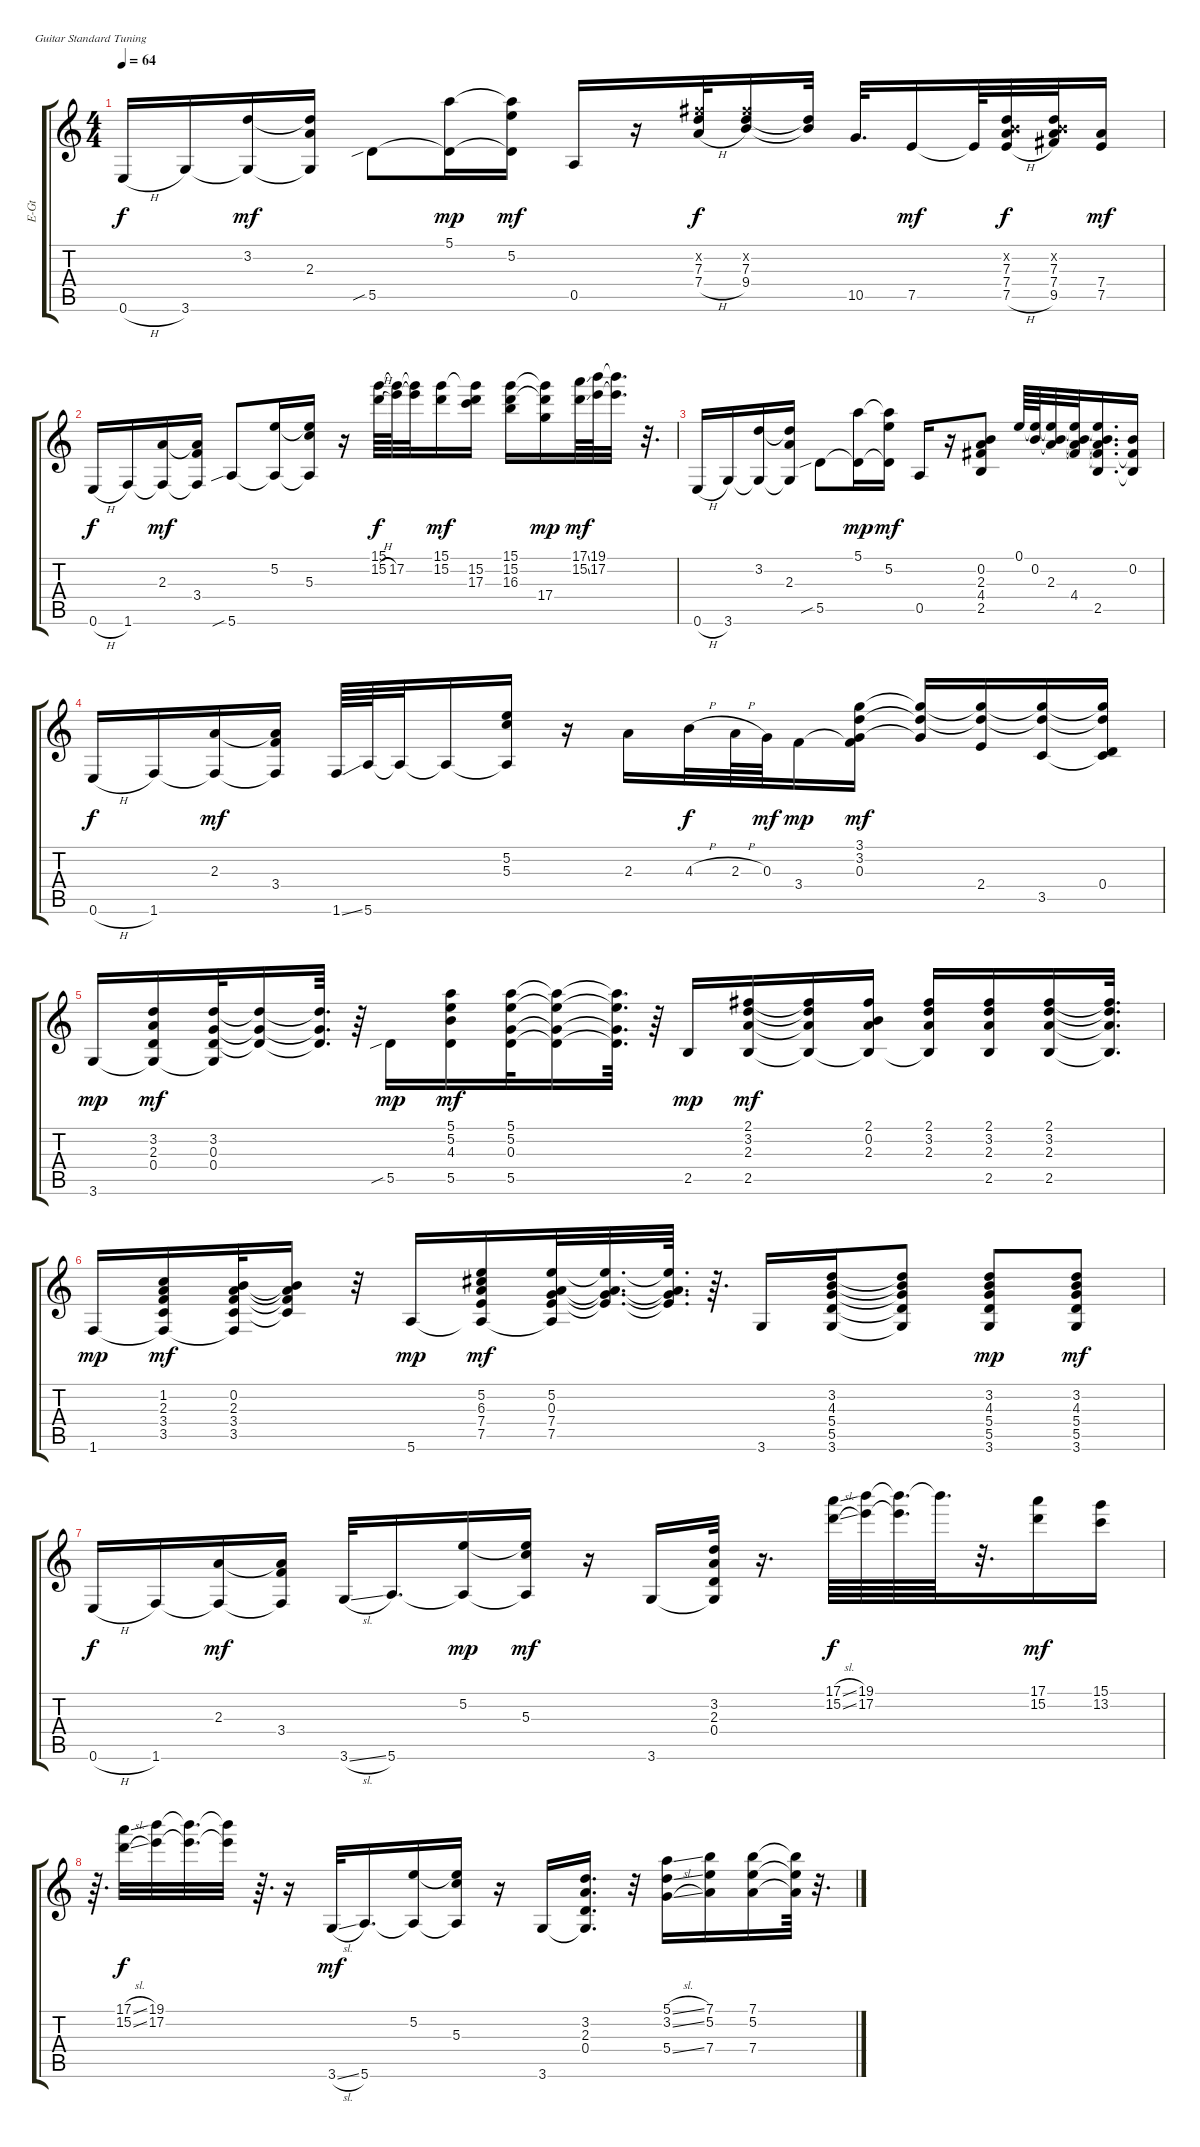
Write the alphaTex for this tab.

\track ("Electric Guitar Clean" "E-Gt") {instrument electricguitarclean}
\staff {score tabs}
\tuning (E4 B3 G3 D3 A2 E2)
\ts (4 4)
\tempo 64
\clef g2
\ks c
0.6{h}.16{dy f} 3.6.16 (3.2 3.6{t}).16{dy mf} (2.3 3.6{t} 3.2{t}).16 5.5{sib}.8 (5.1 5.5{t}).16{dy mp} (5.2 5.5{t} 5.1{t}).16{dy mf} 0.5.16 r.16 (7.4{h} 7.3 7.2{x}).32{dy f} (7.3 9.4 7.2{x}).16 (9.4{t} 7.3{t}).32 10.5.32{d} 7.5.16{dy mf} 7.5{t}.64 (7.4 7.3 0.2{x} 7.5{h}).32{dy f} (7.4 7.3 0.2{x} 9.5).32 (7.5 7.4).16{dy mf} |
0.6{h}.16{dy f} 1.6.16 (2.3 1.6{t}).16{dy mf} (3.4 1.6{t} 2.3{t}).16 5.6{sib}.8 (5.2 5.6{t}).16 (5.3 5.6{t} 5.2{t}).16 r.16 (15.1 15.2{h}).64{dy f} (17.2 15.1{t}).64 (17.2{t} 15.1{t}).32 (15.1 15.2).16{dy mf} (15.2 17.3 15.1{t}).16 (15.1 15.2 16.3).16 (17.4 15.2{t} 15.1{t}).16{dy mp} (17.1{ss} 15.2{ss}).64{dy mf} (19.1 17.2).64 (19.1{t} 17.2{t}).32{d} r.32{d} |
\scale
0.54637 0.6{h}.16 3.6.16 (3.2 3.6{t}).16 (2.3 3.6{t} 3.2{t}).16 5.5{sib}.8 (5.1 5.5{t}).16{dy mp} (5.2 5.5{t} 5.1{t}).16{dy mf} 0.5.16 r.16 (0.2 2.3 4.4 2.5).8 0.1.64 (0.2 0.1{t}).64 (2.3 0.2{t} 0.1{t}).32 (4.4 2.3{t} 0.2{t} 0.1{t}).32 (2.5 4.4{t} 2.3{t} 0.2{t} 0.1{t}).16{d} (0.2 2.5{t} 4.4{t}).16 |
\scale
0.45373 0.6{h}.16{dy f} 1.6.16 (2.3 1.6{t}).16{dy mf} (3.4 1.6{t} 2.3{t}).16 1.6{ss}.64 5.6.64 5.6{t}.32 5.6{t}.16 (5.3 5.2 5.6{t}).16 r.16 2.3.16 4.3{h}.32{dy f} 2.3{h}.64 0.3.64{dy mf} 3.4.16{dy mp} (0.3 3.2 3.1 3.4{t}).16{dy mf} (0.3{t} 3.2{t} 3.1{t}).16 (2.4 3.1{t} 3.2{t}).16 (3.5 3.1{t} 3.2{t}).16 (0.4 3.1{t} 3.2{t} 3.5{t}).16 |
\scale
0.450437 3.6.16{dy mp} (3.2 2.3 0.4 3.6{t}).16{dy mf} (0.3 3.2 0.4 3.6{t}).32 (3.2{t} 0.3{t} 0.4{t}).16 (3.2{t} 0.3{t} 0.4{t}).64{d} r.64 5.5{sib}.16{dy mp} (5.2 4.3 5.5 5.1).16{dy mf} (0.3 5.2 5.5 5.1).32 (5.2{t} 0.3{t} 5.1{t} 5.5{t}).16 (0.3{t} 5.2{t} 5.1{t} 5.5{t}).64{d} r.64 2.5.16{dy mp} (2.1 3.2 2.3 2.5).16{dy mf} (2.5{t} 2.3{t} 3.2{t} 2.1{t}).16 (2.1 0.2 2.3 2.5{t}).16 (2.1 3.2 2.3 2.5{t}).16 (2.1 3.2 2.3 2.5).16 (2.1 3.2 2.3 2.5).16 (2.1{t} 2.5{t} 2.3{t} 3.2{t}).32{d} |
\scale
0.549714 1.6.16{dy mp} (1.2 2.3 3.4 3.5 1.6{t}).16{dy mf} (2.3 0.2 3.4 3.5 1.6{t}).32 (0.2{t} 2.3{t} 3.4{t} 3.5{t}).16 r.32 5.6.16{dy mp} (5.2 6.3 7.4 7.5 5.6{t}).16{dy mf} (0.3 5.2 7.4 7.5 5.6{t}).32 (5.2{t} 0.3{t} 7.4{t} 7.5{t}).32{d} (5.2{t} 0.3{t} 7.4{t} 7.5{t}).64{d} r.64{d} 3.6.16 (3.2 4.3 5.5 3.6 5.4).16 (3.2{t} 4.3{t} 5.5{t} 3.6{t} 5.4{t}).8 (3.2 4.3 5.5 3.6 5.4).8{dy mp} (3.2 4.3 5.5 3.6 5.4).8{dy mf} |
\scale
0.613529 0.6{h}.16{dy f} 1.6.16 (2.3 1.6{t}).16{dy mf} (3.4 1.6{t} 2.3{t}).16 3.6{sl}.32 5.6.16{d} (5.2 5.6{t}).16{dy mp} (5.3 5.6{t} 5.2{t}).16{dy mf} r.16 3.6.16 (3.2 2.3 0.4 3.6{t}).32 r.16{d} (17.1{sl} 15.2{sl}).64{dy f} (19.1 17.2).64 (19.1{t} 17.2{t}).64{d} 19.1{t}.64{d} r.32{d} (17.1 15.2).16{dy mf} (15.1 13.2).16 |
\scale
0.386902 r.64{d} (17.1{sl} 15.2{sl}).32{dy f} (19.1 17.2).32 (19.1{t} 17.2{t}).32{d} (19.1{t} 17.2{t}).32 r.64{d} r.16 3.6{sl}.32{dy mf} 5.6.16{d} (5.2 5.6{t}).16 (5.3 5.6{t} 5.2{t}).16 r.16 3.6.16 (3.2 2.3 0.4 3.6{t}).16{d} r.32 (5.1{sl} 3.2{sl} 5.4{sl}).16 (7.1 5.2 7.4).16 (7.1 5.2 7.4).16 (7.1{t} 5.2{t} 7.4{t}).64 r.32{d}
